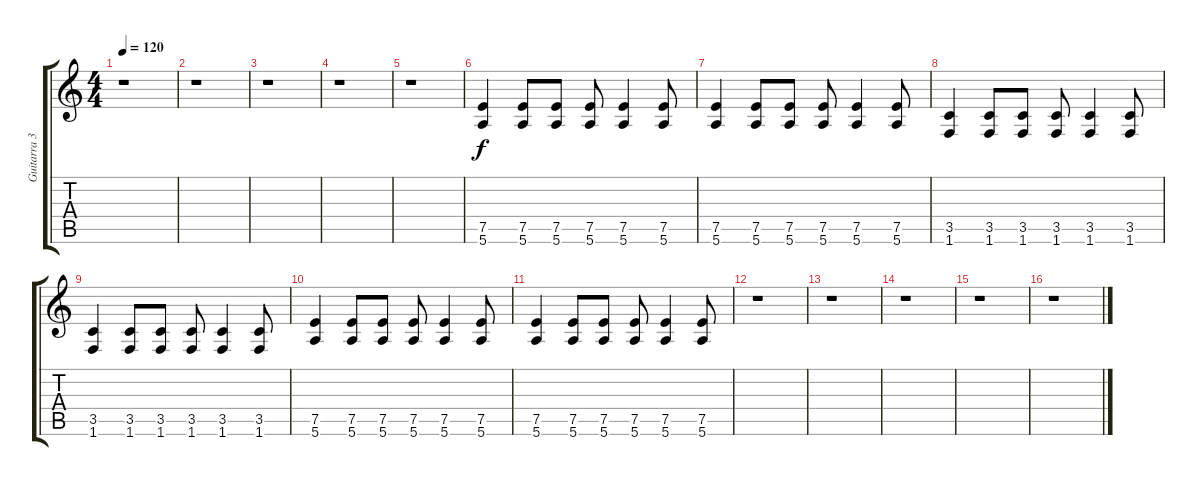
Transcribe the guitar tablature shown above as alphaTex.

\track ("Guitarra 3" "Guitarra 3") {instrument overdrivenguitar}
\staff {score tabs}
\tuning (E4 B3 G3 D3 A2 E2) {hide}
\ts (4 4)
\tempo 120
\clef g2
\ks c
r.1{dy f} |
r.1 |
r.1 |
r.1 |
r.1 |
(7.5 5.6).4 (7.5 5.6).8 (7.5 5.6).8 (7.5 5.6).8 (7.5 5.6).4 (7.5 5.6).8 |
(7.5 5.6).4 (7.5 5.6).8 (7.5 5.6).8 (7.5 5.6).8 (7.5 5.6).4 (7.5 5.6).8 |
(3.5 1.6).4 (3.5 1.6).8 (3.5 1.6).8 (3.5 1.6).8 (3.5 1.6).4 (3.5 1.6).8 |
(3.5 1.6).4 (3.5 1.6).8 (3.5 1.6).8 (3.5 1.6).8 (3.5 1.6).4 (3.5 1.6).8 |
(7.5 5.6).4 (7.5 5.6).8 (7.5 5.6).8 (7.5 5.6).8 (7.5 5.6).4 (7.5 5.6).8 |
(7.5 5.6).4 (7.5 5.6).8 (7.5 5.6).8 (7.5 5.6).8 (7.5 5.6).4 (7.5 5.6).8 |
r.1 |
r.1 |
r.1 |
r.1 |
r.1
